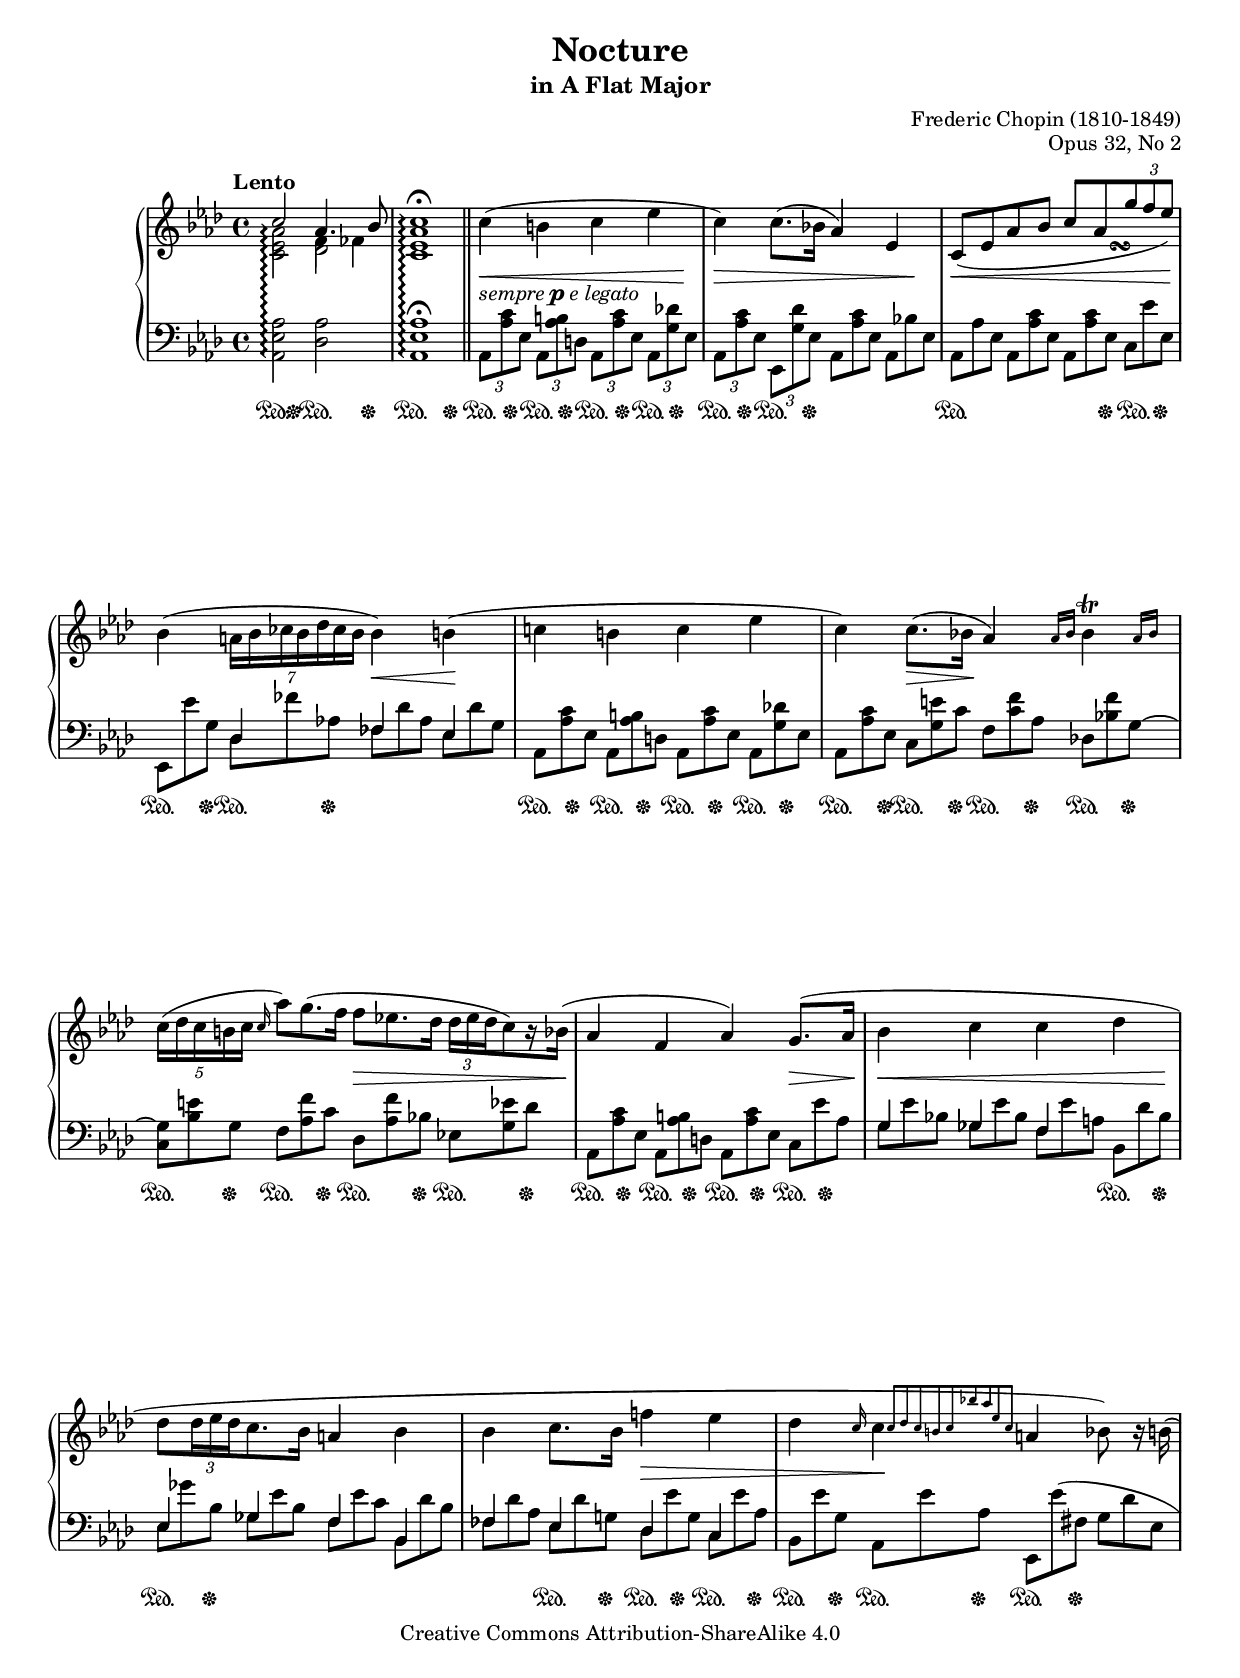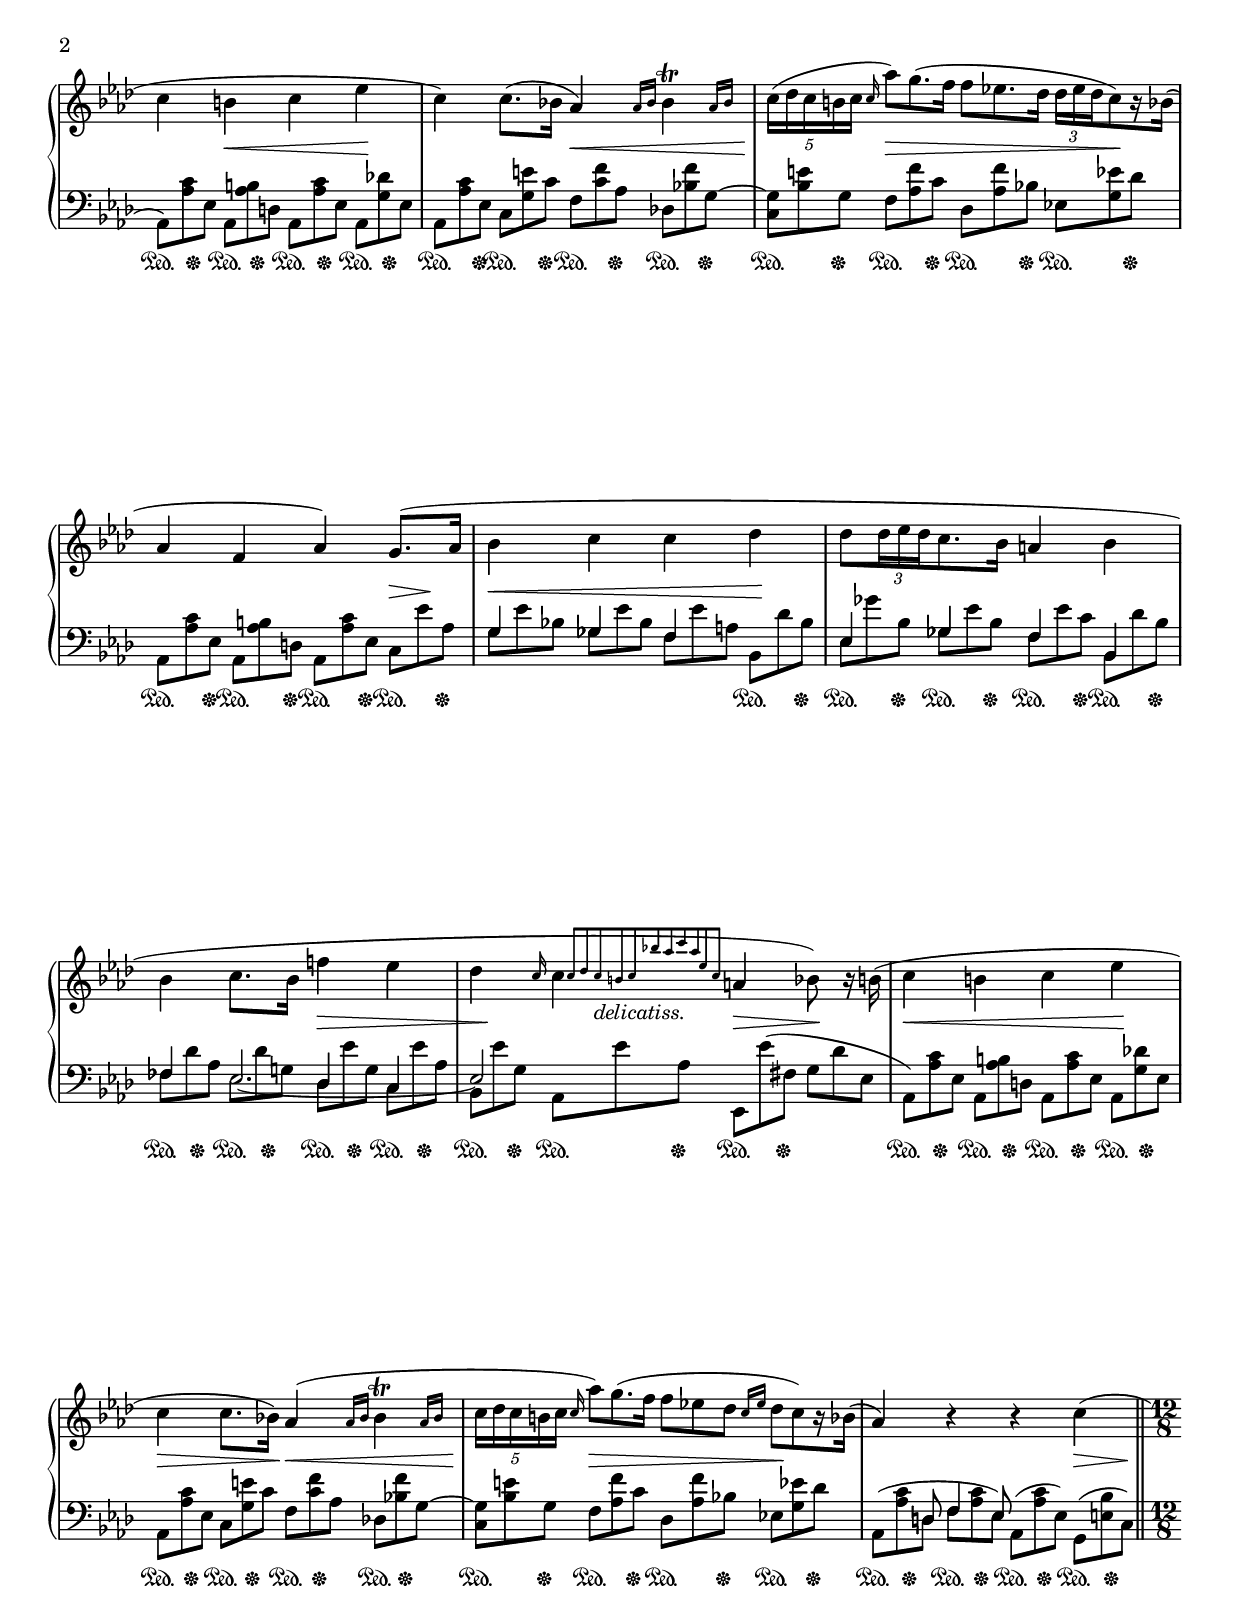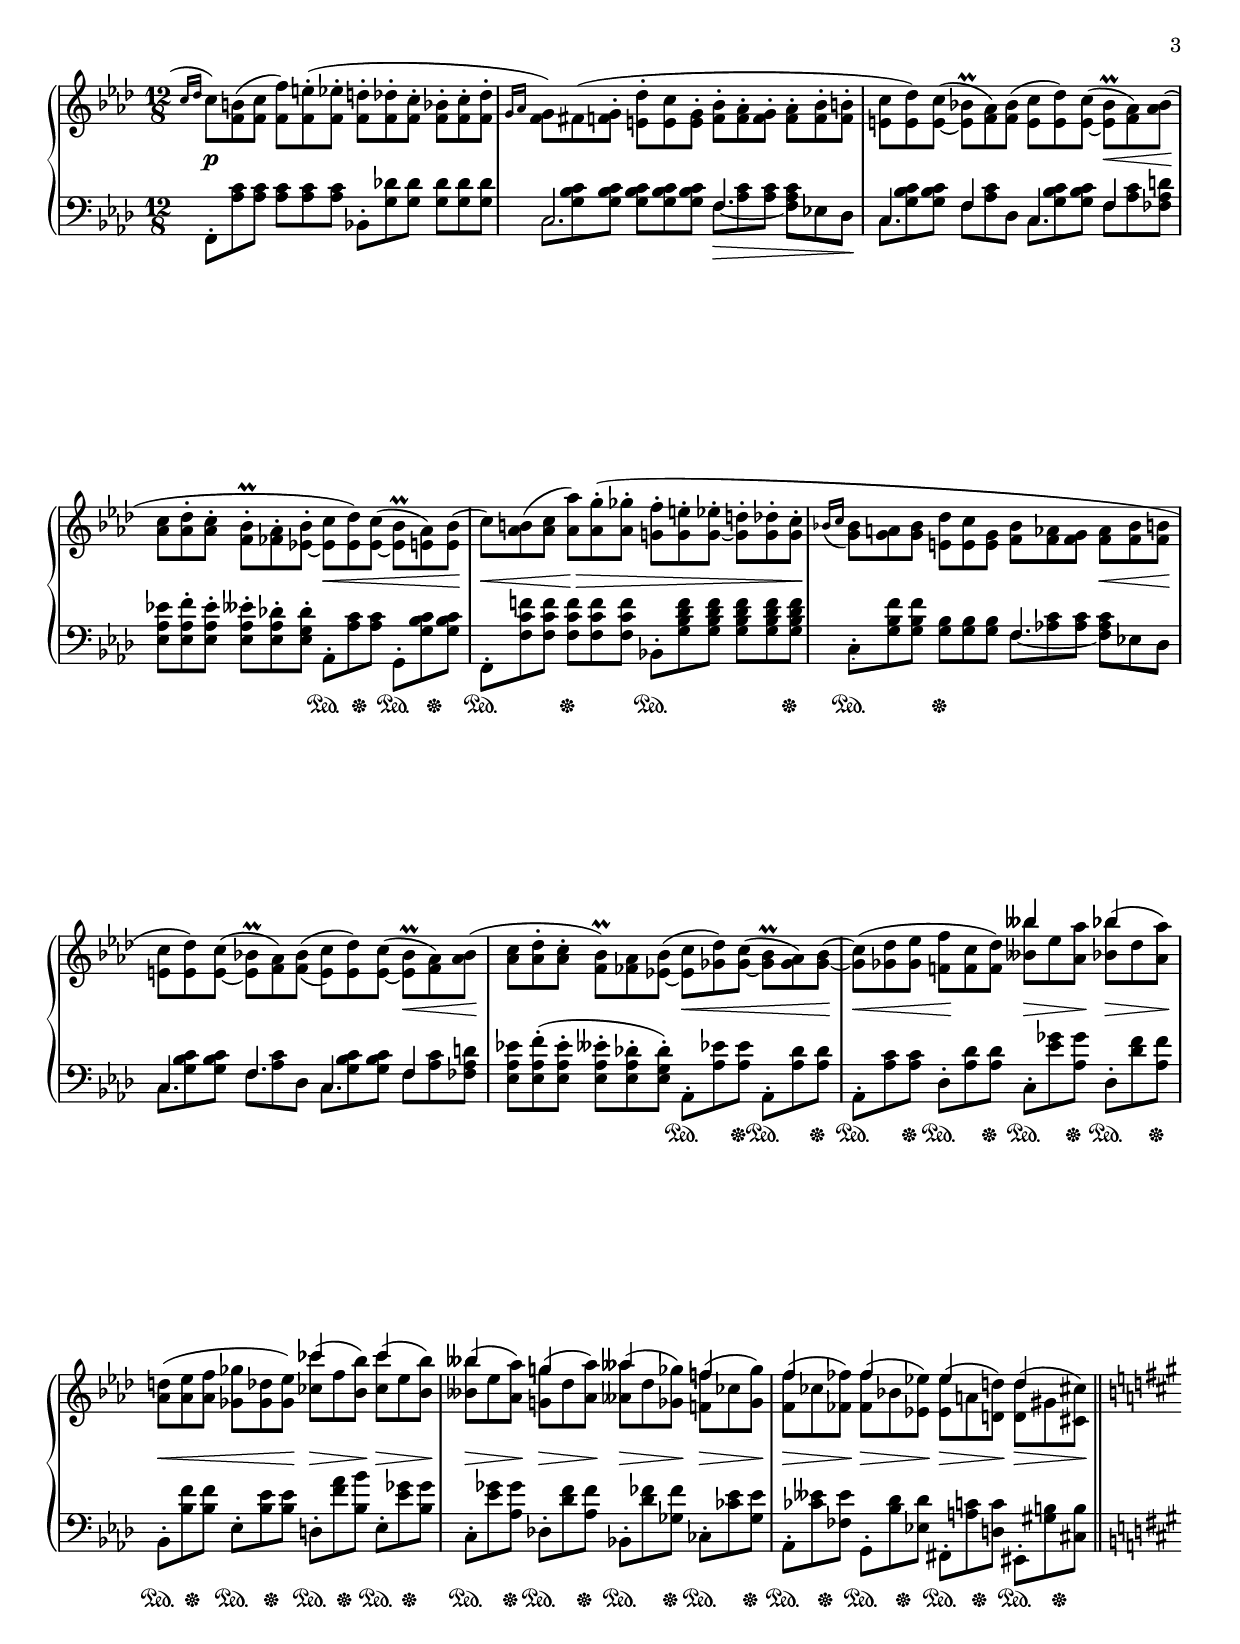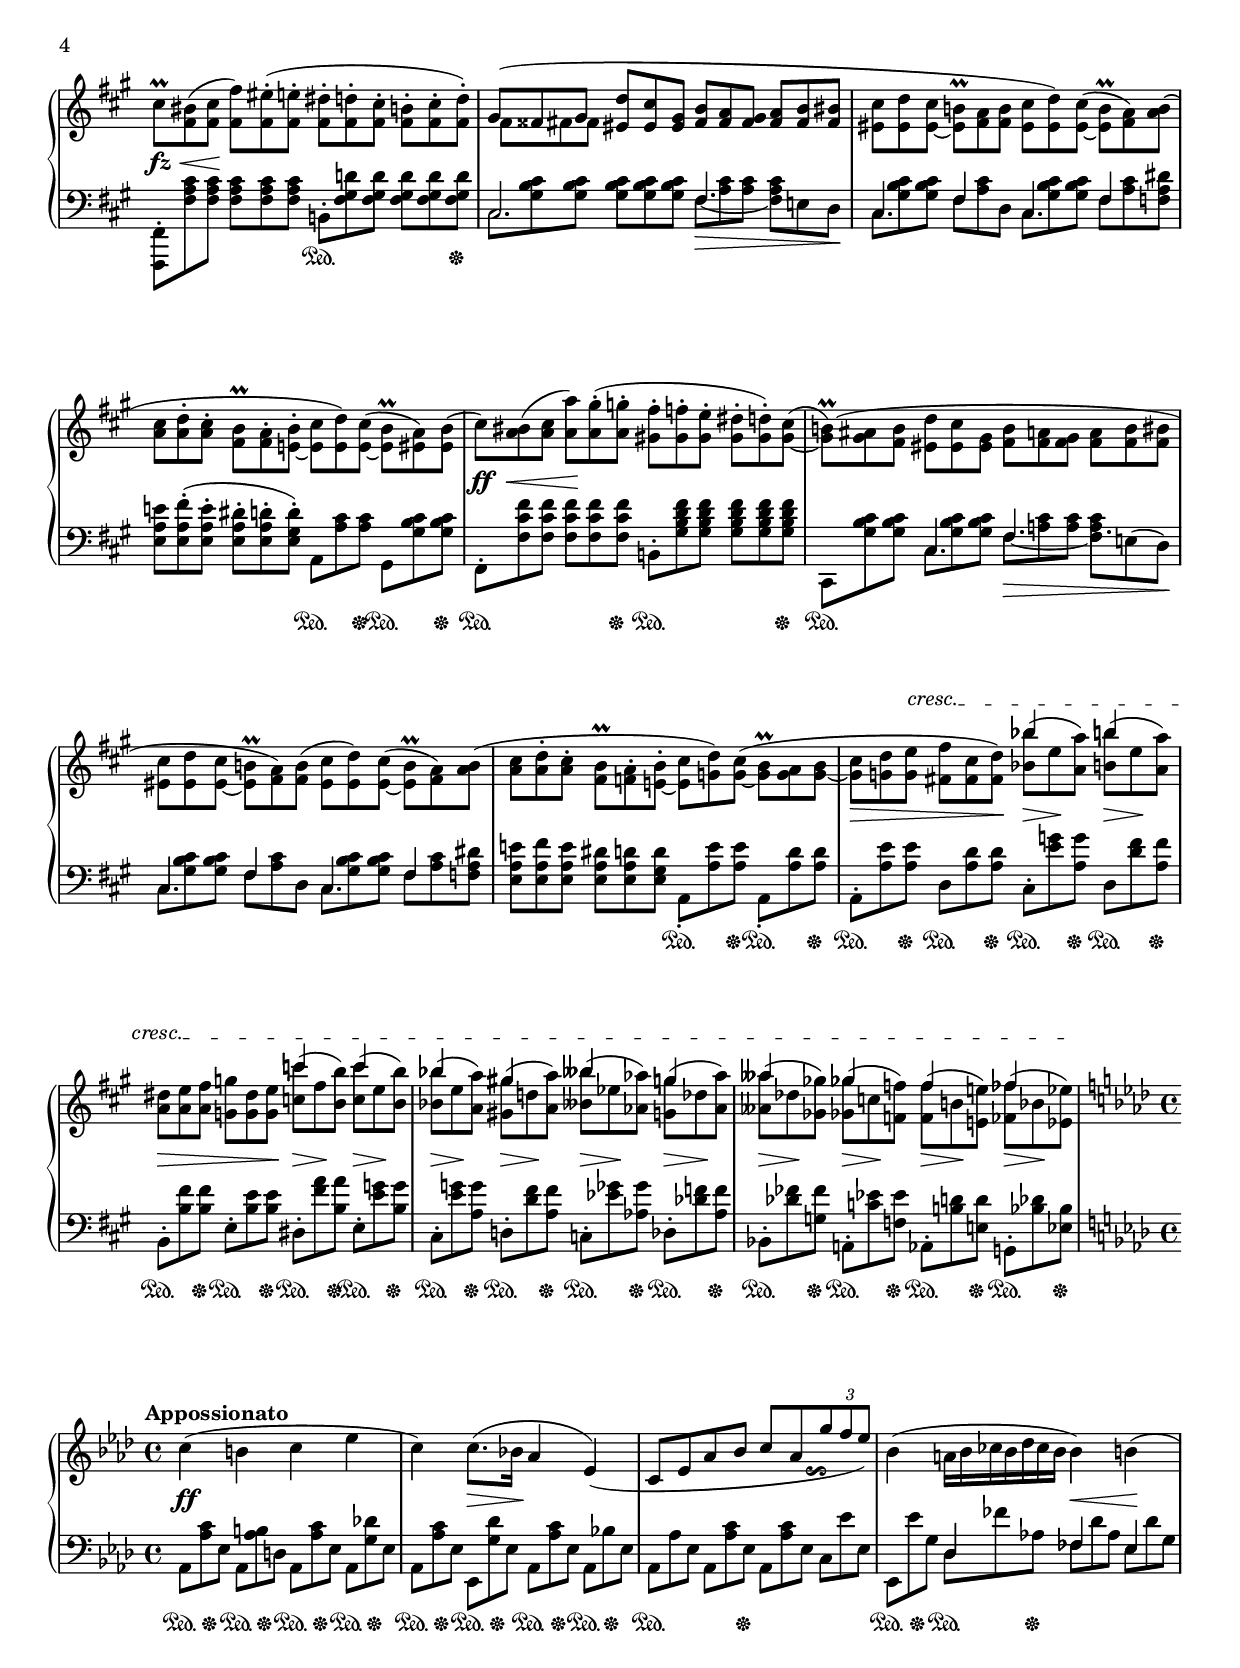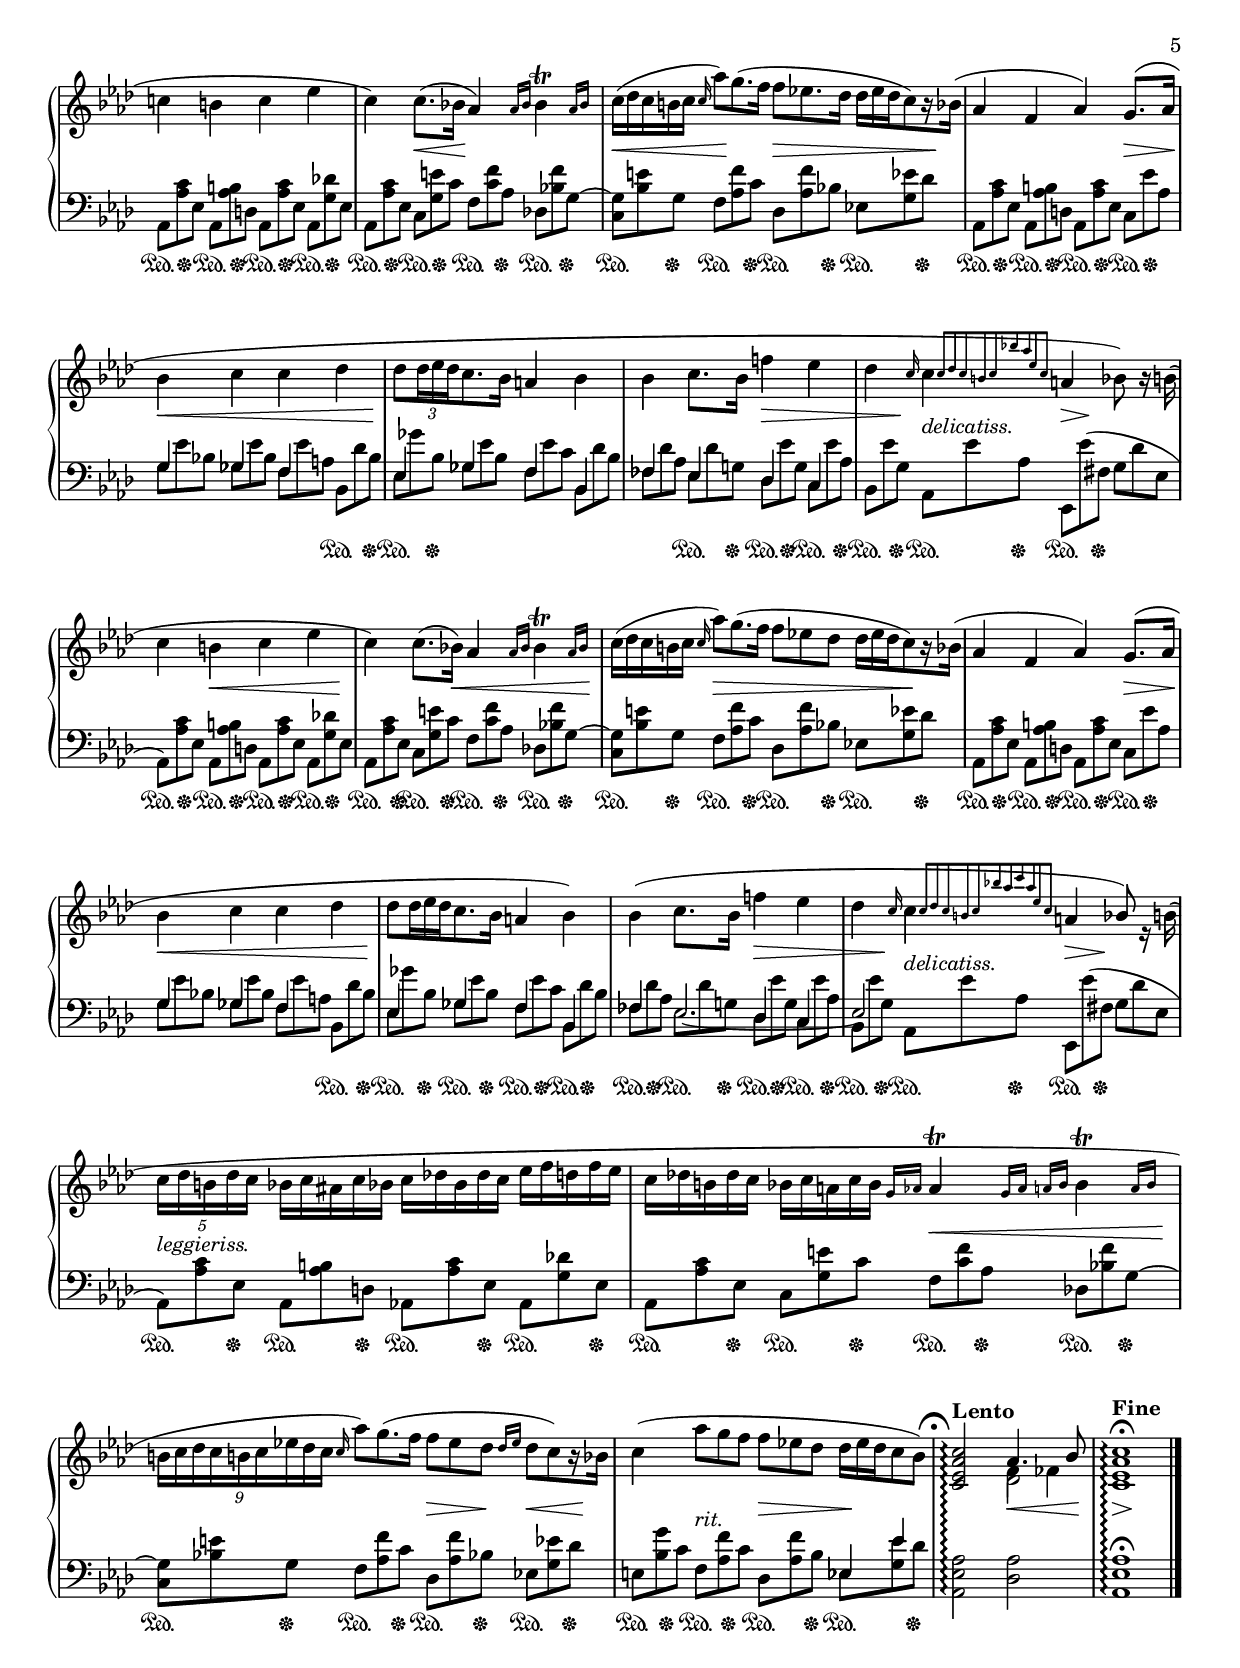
%...+....1....+....2....+....3....+....4....+....5....+....6....+....7....+....

\version "2.20.0"
\language "english"

\header {
  title = "Nocture"
  subtitle = "in A Flat Major"
  composer = "Frederic Chopin (1810-1849)"
  opus = "Opus 32, No 2"
  date = "1837"
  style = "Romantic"
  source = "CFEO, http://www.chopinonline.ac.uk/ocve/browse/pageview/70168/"
  
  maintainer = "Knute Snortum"
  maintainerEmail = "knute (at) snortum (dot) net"
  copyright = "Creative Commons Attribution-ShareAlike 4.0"
  
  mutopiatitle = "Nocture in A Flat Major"
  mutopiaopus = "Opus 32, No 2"
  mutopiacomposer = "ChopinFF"
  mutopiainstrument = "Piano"
}

sd = \sustainOn 
su = \sustainOff

staffUp   = \change Staff = "upper"
staffDown = \change Staff = "lower"

extendArpeggio = \once \override Staff.Arpeggio.positions = #'(-3 . 1)


trillUnderSlur = {
  \once \override Script.avoid-slur = #'inside
  \once \override Script.script-priority = #-100
}

shiftNote = {
  \once \override NoteColumn.force-hshift = #2.4
  \once \override Accidental.X-extent = #'(1 . 0)
  \once \override Accidental.extra-offset = #'(3.3 . 0)
}

moveTurn = 
  \tweak Y-offset -2
  \tweak X-offset 1 
  \etc

slurShapeA = \shape #'(
                        ()
                        ((0 . 0)(0 . 0)(0 . 0.5)(0 . 0))
                      ) \etc
slurShapeB = \shape #'(
                        ()
                        ((0 . 0)(0 . 0)(0 . 1.25)(0 . 0))
                      ) \etc
slurShapeC = \shape #'(
                        ()
                        ((0 . 0)(0 . 0)(0 . 2)(0 . 3))
                      ) \etc
slurShapeD = \shape #'((0 . -0.75)(0 . -0.75)(0 . -0.75)(0 . -0.75)) \etc
slurShapeE = \shape #'((0 . -0.25)(-0.25 . -0.75)(-0.25 . -0.75)(-0.5 . -0.25)) \etc
slurShapeF = \shape #'((0 . 0.5)(0 . 0.75)(0 . 0.75)(-0.25 . 0.5)) \etc
slurShapeG = \shape #'((0 . 0)(0 . 0)(0 . 0)(0 . -.25)) \etc
slurShapeH = \shape #'(
                        ((1 . 0)(0 . 0)(0 . 0)(0 . 0))
                        ()
                      ) \etc
slurShapeI = \shape #'(
                        ()
                        ((0 . 0)(0 . 0)(0 . 1)(0 . 2))
                      ) \etc
slurShapeJ = \shape #'(
                        ((0 . 0)(0 . 0.25)(0 . 0.25)(0 . 0))
                        ((0 . 0)(0 . 0.75)(0 . 0.75)(0 . 0))
                      ) \etc
slurShapeK = \shape #'((0 . 0)(0 . 0.5)(0 . 0.5)(0 . 0)) \etc

slurPositionA = \once \override Slur.positions = #'(2 . 0)
slurPositionB = \once \override Slur.positions = #'(0 . 1)

tieShapeA = \shape #'((0 . 0)(0 . -0.25)(0 . -0.25)(0 . 0.25)) \etc

global = {
  \key af \major
  \time 4/4
  \accidentalStyle piano
  \override Slur.details.accidental-collision = #1000
}

rightHand = \relative {
  \global
  \clef treble
  \tag layout { \tempo "Lento" }
  \tag midi { \tempo 4 = 40 }
  \omit TupletBracket
  
  << 
    { \voiceOne c''2 af4. bf8 } 
    \\ 
    { \voiceTwo \extendArpeggio <c, ef af>2 \arpeggio f4 ff } 
    \\ 
    { \voiceTwo s2 df } 
  >> |
  <c ef af c>1 \arpeggio \fermata |
  \bar "||"
  
  \barNumberCheck 3
  \tag midi { \tempo 4 = 60 }
  c'4( b c ef |
  c4) c8.( bf16 af4) ef |
  c8_( ef af bf \stemUp c[ 
    \tag layout { af8 * 1/2 s16 \moveTurn \turn }
    \tag midi { \tuplet 5/2 { af16 bf af g af } }
    \tuplet 3/2 { g'8 f ef]) } | 
  \stemNeutral bf4( \tuplet 7/4 { a16 bf cf bf df cf bf } bf4) b( |
  c4 b c ef |
  c4) c8.( bf16 af4) \grace { af16 bf } \afterGrace bf4\trill { af16 bf } | 
  \tuplet 5/4 { c16( df c b c } \grace { c16 } \tweak stencil ##f 
    \tuplet 3/2 4 { af'8) g8.( f16 f8 ef8. df16 
    \tuplet 3/2 { df16[ ef df } c8) r16 bf]( } |
  
  \barNumberCheck 10
  af4 f af) \context Voice = "2" { g8.-\slurShapeA ( af16 |
  bf4 c c df |
  df8[ \omit TupletBracket \tuplet 3/2 { df16 ef df } c8. bf16] a4 bf |
  bf4 c8. bf16 f'4 ef } |
  <<
    { 
      \voiceOne s4 \omit TupletNumber \magnifyMusic 0.63 { 
        \tuplet 10/2 { s8 c df c b c bf' af ef c } s2 
      } 
    } \\ { 
      \oneVoice df4 \grace { c16 } c4 a bf8) r16 b^( 
    }
  >> |
  
  \barNumberCheck 15
  \context Voice = "2" { c4 b c ef |
  c4) } c8.( bf16 af4) \grace { af16 bf } \afterGrace bf4\trill { af16 bf } | 
  \tuplet 5/4 { c16( df c b c } \grace { c16 } \tweak stencil ##f 
    \tuplet 3/2 4 { af'8) g8.( f16 f8 ef8. df16
    \tuplet 3/2 { df16[ ef df } c8) r16 bf]-\slurShapeC ( } |
  af4 f af) \context Voice = "2" { g8.-\slurShapeB ( af16 |
  bf4 c c df |
  df8[ \omit TupletBracket \tuplet 3/2 { df16 ef df } c8. bf16] a4 bf |
  bf4 c8. bf16 f'4 ef } |
  <<
    { 
      \voiceOne s4 \omit TupletNumber \magnifyMusic 0.63 { 
        \tuplet 12/2 { s8 c df c b c bf' af c af ef c } s2 
      } 
    } 
    \\ 
    { 
      \oneVoice df4 \grace { c16 } c4 a bf8) r16 b^( 
    }
  >> |
  
  \barNumberCheck 23
  \context Voice = "2" { c4 b c ef |
  c4 c8. bf16) } af4( \grace { af16 bf } \trillUnderSlur 
    \afterGrace bf4\trill { af16 bf } |
  \tuplet 5/4 { c16 df c b c } \grace { c16 } \omit TupletNumber
    \tuplet 3/2 4 { af'8) g8.( f16 f8 ef df 
    \grace { c16 ef } df8[ c) r16 bf]( } |
  af4) r r c( \bar "||" | \break

  \tag layout {
    \barNumberCheck 27
    \time 12/8
  }
  \grace { c16 df } 
  \tag midi { 
    \time 12/8 
    \tempo 4 = 90
  } 
  \stemDown c8) <f, b>( <f c'> <f f'>) <f e'>-.( <f ef'>-. 
    <f d'>-. <f df'>-. <f c'>-. <f bf>-. <f c'>-. <f df'>-. |
  \grace { g16 af } <f g>8) fs( <f g>-. <e df'>-. <e c'> <e g>-.
    <f bf>-. <f af>-. <f g>-. <f af>-. <f bf>-. <f b>-. |
  <e c'>8 <e df'>) <e_~ c'>( <e bf'>\prall <f af>) <f bf>(
    <e c'> <e df'>) <e_~ c'>( <e bf'>\prall <f af>) <af bf>( |
  <af c>8 <af df>-. <af c>-. <f bf>-.\prall <ff af>-. <ef_~ bf'>-.
    <ef c'> <ef df'>) <ef_~ c'>( <ef bf'>\prall <e af>) <e bf'>( |
   c'8) <af b>( <af c> <af af'>) <af g'>-.( <af gf'>-. 
    <g f'>-. <g e'>-. <g~ef'>-. <g d'>-. <g df'>-. <g c>-. |
  \appoggiatura { bf16 c } \stemDown <g bf>8 <g a> <g bf> <e df'> <e c'> <e g>
    <f bf> <f af> <f g> <f af> <f bf> <f b> |
  <e c'>8 <e df'>) <e_~ c'>^( <e bf'>\prall <f af>) <f\=1-\slurShapeD _( bf>(
    <e\=1) c'> <e df'>) <e_~ c'>^( <e bf'>\prall <f af>) <af bf>( |
  <af c>8 <af df>-. <af c>-. <f bf>)\prall <ff af> <ef_~ bf'>(
    <ef c'> <gf df'>) <gf_~ c>( <gf bf>\prall <gf af>) <gf_~ bf> \slurShapeE ( |
  
  \barNumberCheck 35
  \slurPositionA <gf c>8)( <gf df'> <gf ef'> <f f'> <f c'> <f df'>)
    <<
      { bff'4 s8 bf4 s8 }
      \\
      { <bff, bff'>8 ef <af, af'> <bf bf'>^( df <af af'>) }
    >> |
  <af d>8( <af ef'> <af f'> <gf gf'> <gf df'> <gf ef'>)
    <<
      { cf'4 s8 cf4 s8 }
      \\
      { <cf, cf'>8^( f <bf, bf'>) <cf cf'>^( ef <bf bf'>) }
    >> |
  <<
    { bff'4 s8 g4 s8 aff4 s8 f4 s8 }
    \\
    { 
      <bff, bff'>8^( ef <af, af'>) <g g'>^( df' <af af'>) 
      <aff aff'>^( df <gf, gf'>) <f f'>^( cf' <gf gf'>)
    }
  >> |
  <<
    { f'4 s8 ff4 s8 ef4 s8 d4 s8 }
    \\
    { 
      <f, f'>8^( cf' <ff, ff'>) <ff ff'>^( bf <ef, ef'>)
      <ef ef'>^( a <d, d'>) <d d'>^( gs <cs, cs'>)
    }
  >> | \bar "||" \pageBreak
  
  \barNumberCheck 39
  \key fs \minor
  cs'8\prall <fs, bs>( <fs cs'> <fs fs'>) <fs es'>-.( <fs e'>-.
    <fs ds'>-. <fs d'>-. <fs cs'>-. <fs b>-. <fs cs'>-. <fs d'>-.) |
  << { \voiceTwo fs8 \shiftNote fs! fs } \\ { \voiceOne gs8( fss gs } >>
    \context Voice = "2" { <es d'> <es cs'> <es gs> <fs b> <fs a> 
    <fs gs> <fs a> <fs b> <fs bs> |
  \voiceTwo <es cs'>8 <es d'> <es_~ cs'> <es b'>^\prall <fs a> <fs b> 
    <es[ cs'> <es d'>) <es_~ cs']>^( <es b'>^\prall <fs a>) <a b>^( |
  <a cs>8 <a d>^. <a cs>^. <fs b>^\prall <fs a>^. <e_~ b'>^.
    <e cs'> <e d'>) <e_~ cs'>^( <e b'>^\prall <es a>) <es b'>^( |

  \barNumberCheck 43
  cs'8) <a bs>^( <a cs> <a a'>) <a gs'>^.^( <a g'>^. <gs fs'>^. 
    <gs f'>^. <gs e'>^. <gs ds'>^. <gs d'>^.) <gs~ cs>-\slurShapeG ^( |
  <gs b>8) -\slurShapeH ^( ^\prall <gs as> <fs b> <es d'> <es cs'> <es gs>
    <fs b> <fs a> <fs gs> <fs a> <fs b> <fs bs> |
  <es cs'>8 <es d'> <es~ cs'> <es b'>^\prall <fs a>) <fs b>^(
    <es cs'>8 <es d'>) <es~ cs'>^( <es b'>^\prall <fs a>) <a b>^(
  <a cs>8 <a d>^. <a cs>^. <fs b>^\prall <f a>^. <e~ b'>^.
    <e cs'> <g d'>) <g~ cs>^( <g b>^\prall <g a> <g~ b> |
    
  \barNumberCheck 47
  <g cs>8 <g d'> \override TextSpanner.bound-details.left.text = "cresc."
    <g e'>\startTextSpan <fs fs'> <fs cs'> <fs d'>) 
    <<
      { bf'4 s8 b4 s8 }
      \\
      { <bf, bf'>8^( e <a, a'>) <b b'>^( e <a, a'>) }
    >> |
  <a ds>8 <a e'> <a fs'> <g g'> <g ds'> <g e'> 
    <<
      { c'4 s8 c4 s8 }
      \\
      { <c, c'>8^( fs <b, b'>) <c c'>^( e <b b'>) }
    >> |
  <<
    { bf'4 s8 gs4 s8 bff4 s8 g4 s8 }
    \\
    { 
      <bf, bf'>8^( e <a, a'>) <gs gs'>^( d' <a a'>) 
      <bff bff'>^( ef <af, af'>) <g g'>^( df' <af af'>)
    }
  >> |
  <<
    { aff'4 s8 gf4 s8 f4 s8 ff4 s8 }
    \\
    { 
      <aff, aff'>8^( df <gf, gf'>) q^( c <f, f'>)
      q^( b <e, e'>) <ff ff'>^( bf <ef, ef'>) \stopTextSpan
    }
  >> |  } \break % end context
   
  \barNumberCheck 51
  \key af \major
  \time 4/4
  \tag layout { \tempo "Appossionato" }
  \tag midi { \tempo 4 = 60 }
  \oneVoice
  c'4( b c ef |
  c4) \slurPositionB c8.( bf16 af4 ef)_( |
  c8 ef af bf \stemUp c[ 
    \tag layout { af8 * 1/2 s16 \moveTurn \reverseturn }
    \tag midi { \tuplet 5/2 { af16 bf af g af } }
    \undo \omit TupletNumber \tuplet 3/2 { g'8 f ef]) } \stemNeutral | 
  bf4( \omit TupletNumber \tuplet 7/4 { a16 bf cf bf df cf bf } bf4) b( |
  c4 b c ef |
  c4) c8.( bf16 af4) \grace { af16 bf } \afterGrace bf4\trill { af16 bf } |
  \tuplet 5/4 { c16( df c b c } \grace { c16 } \tweak stencil ##f 
    \tuplet 3/2 4 { af'8) g8.( f16 f8 ef8. df16 
    \tuplet 3/2 { df16[ ef df } c8) r16 bf] -\slurShapeI ( } |
  
  \barNumberCheck 58
  af4 f af) \context Voice = "2" { g8. -\slurShapeJ ( af16 |
  bf4 c c df |
  df8[ \omit TupletBracket \tuplet 3/2 { df16 ef df } c8. bf16] a4 bf |
  bf4 c8. bf16 f'4 ef |
  <<
    { 
      \voiceOne s4 \omit TupletNumber \magnifyMusic 0.63 { 
        \tuplet 10/2 { s8 c df c b c bf' af ef c } s2 
      } 
    } 
    \\ 
    { \oneVoice df4 \grace { c16 } c4 a bf8) r16 b^( }
  >> |
  
  \barNumberCheck 63
  c4 b c ef |
  c4) c8.( bf16) af4 \grace { af16 bf } 
    \afterGrace bf4\trill { af16 bf } | } % end context
  \tuplet 5/4 { c16( df c b c } \grace { c16 } \tweak stencil ##f 
    \tuplet 3/2 4 { af'8) g8.( f16 f8 ef df
    \tuplet 3/2 { df16[ ef df } c8) r16 bf]( } |
  af4 f af) \context Voice = "2" { g8.( af16 |
  bf4 c c df |
  df8[ \omit TupletBracket \omit TupletNumber \tuplet 3/2 { df16 ef df } 
    c8. bf16] a4 bf) } |
  \context Voice = "2" { bf4-\slurShapeK ( c8. bf16 f'4 ef } |
  <<
    { 
      \voiceOne s4 \omit TupletNumber \magnifyMusic 0.63 { 
        \tuplet 12/2 { s8 c df c b c bf' af c af ef c } s2 
      } 
    } 
    \\ 
    { 
      \voiceTwo df4 \grace { \stemUp c16 } \stemDown c4 \stemUp a bf8) r16 
        \stemDown b^( 
    }
  >> |
  
  \barNumberCheck 71
  \context Voice = "2" {
  \tuplet 5/4 4 {
    \undo \omit TupletNumber c df b df c \omit TupletNumber bf c as c bf  
      c df bf df c  ef f d f ef |
  c df b df c  bf c a c bf } \oneVoice
    \grace { g16 af } af4\trill \grace { g16[ af] a[ bf] } 
    \afterGrace bf4\trill { a16 bf } |
  \tuplet 9/4 { \undo \omit TupletNumber 
    b16 c df c b c ef df c } \omit TupletNumber \grace { c } \tweak stencil ##f
    \tuplet 3/2 { af'8) g8.( f16 f8 ef df \grace { df16 ef } df8[ c) r16 bf] } } |
  c4( \tuplet 3/2 { af'8 g f f ef df \tuplet 3/2 { df16 ef df } c8 bf) } |
  \bar "|" \mark \markup{ \musicglyph #"scripts.ufermata" }
  
  \barNumberCheck 75
  \tag layout { \tempo "Lento" }
  \tag midi { \tempo 4 = 40 }
  <c, ef af c>2\arpeggio
    << 
      { \voiceOne af'4. bf8 } 
      \\ 
      { \voiceTwo f4 ff } 
      \\ 
      { \voiceTwo df2 } 
    >> |
  \tempo "Fine"
  <c ef af c>1 \arpeggio \fermata |
  \bar "|."
} 

leftHand = \relative {
  \global
  \clef bass
  \override Beam.auto-knee-gap = 4
  
  <af, ef' af>2 \arpeggio <df af'>2 |
  <af ef' af>1 \arpeggio \fermata |
  \bar "||"
  
  \barNumberCheck 3
  \tuplet 3/2 4 { 
    af8^\markup { \italic sempre \dynamic p \italic { e legato } } 
      <af' c> ef af, <af' b> d, af <af' c> ef af, <g' df'> ef |
    af,8 <af' c> ef ef, <g' df'> ef \omit TupletNumber \omit TupletBracket
      af, <af' c> ef af, bf' ef, |
    af,8 af' ef af, <af' c> ef af, <af' c> ef c ef' ef, |
    ef,8 ef'' g, 
      <<
        { df4 s8 ff4 s8 ef4 s8 }
        \\
        { df8 ff' af, ff df' af ef df' g, }
      >> |
    af,8 <af' c> ef af, <af' b> d, af <af' c> ef af, <g' df'> ef |
    af,8 <af' c> ef c <g' e'> c f, <c' f> af df, <bf' f'> g~ |
    <c, g'>8 <bf' e> g f <af f'> c df, <af' f'> bf ef, <g ef'> df' |
    
    \barNumberCheck 10
    af,8 <af' c> ef af, <af' b> d, af <af' c> ef c ef' af, |
    << 
      { g4 s8 gf4 s8 f4 s8 s4. }
      \\
      { g8 ef' bf gf ef' bf f ef' a, bf, df' bf }
    >> |
    <<
      { ef,4 s8 gf4 s8 f4 s8 bf,4 s8 }
      \\
      { ef8 gf' bf, gf ef' bf f ef' c bf, df' bf }
    >> |
    <<
      { ff4 s8 ef4 s8 df4 s8 c4 s8 }
      \\
      { ff8 df' af ef df' g, df ef' g, c, ef' af, }
    >> |
    bf,8 ef' g, af, ef'' af, ef, ef''( fs, g df' ef, |
    
    \barNumberCheck 15
    af,8) <af'c> ef af, <af' b> d, af <af' c> ef af, <g' df'> ef |
    af,8 <af' c> ef c <g' e'> c f, <c' f> af df, <bf' f'> g~ |
    <c, g'>8 <bf' e> g f <af f'> c df, <af' f'> bf ef, <g ef'> df' |
    af,8 <af' c> ef af, <af' b> d, af <af' c> ef c ef' af, |
    << 
      { g4 s8 gf4 s8 f4 s8 s4. }
      \\
      { g8 ef' bf gf ef' bf f ef' a, bf, df' bf }
    >> |
    <<
      { ef,4 s8 gf4 s8 f4 s8 bf,4 s8 }
      \\
      { ef8 gf' bf, gf ef' bf f ef' c bf, df' bf }
    >> |
    <<
      { ff4 s8 s4. df4 s8 c4 s8 }
      \\
      { 
        \mergeDifferentlyHeadedOn \mergeDifferentlyDottedOn 
        ff8 df' af ef df' g, df ef' g, c, ef' af, 
      }
      \\
      { s4. ef2.*3/2-\tieShapeA_~ }
    >> |
    <<
      \context Voice = "3" { ef2*3/2 s2. }
      \\
      { bf8 ef' g, af, ef'' af, ef, ef''^( fs, g df' ef, }
    >> |
    
    \barNumberCheck 23
    \context Voice = "2" { af,8) <af' c> ef } 
      af, <af' b> d, af <af' c> ef af, <g' df'> ef |
    af,8 <af' c> ef c <g' e'> c f, <c' f> af df, <bf' f'> g~ |
    <c, g'>8 <bf' e> g f <af f'> c df, <af' f'> bf ef, <g ef'> df' |
    <<
      { s4 d,8 f4 ef8 s2. }
      \\
      { af,8^( <af' c> d, f <af c> ef) af,^( <af' c> ef) g,^( <e' bf'> c) }
    >> | \break
  } % end of tuplet
  
  \tag layout {
    \barNumberCheck 27
    \time 12/8
    \grace { s8 }
  }
  \tag midi { \time 12/8 } f,8-. <af' c> q q q q bf,-. <g' df'> q q q q |
  <<
    { 
      \mergeDifferentlyDottedOn \mergeDifferentlyHeadedOn 
      c,2. f4._~ \stemDown f8 ef df 
    }
    \\
    { c8 <g' bf c> q q q q f\> <af c> q q ef df\! }
  >> |
  <<
    { \mergeDifferentlyDottedOn c4. f4 s8 c4. f4 s8 }
    \\
    { c8 <g' bf c> q f <af c> df, c <g' bf c> q f <af c> <ff af d> }
  >> |
  <ef af ef'>8 <ef af f'>-. <ef af ef'>-. <ef af eff'>-. <ef af df>-. 
    <ef g df'>-. af,-. <af'c> q g,-. <g' bf c> q |
  f,8-. <f' c' f> q q q q bf,-. <g' bf df f> q q q q |
  \appoggiatura { s8 } c,8-. <g' bf f'> q <g bf> q q 
    <<
      { \mergeDifferentlyDottedOn f4._~ \stemDown f8 ef df }
      \\
      { f8 <af c> q q ef df }
    >> |
  <<
    { \mergeDifferentlyDottedOn c4. f c f4 s8 }
    \\
    { c8 <g' bf c> q f <af c> df, c <g' bf c> q f <af c> <ff af d> }
  >> 
  <ef af ef'>8 <ef af f'>-.( <ef af ef'>-. <ef af eff'>-. <ef af df>-. 
    <ef g df'>-.) af,-. <af' ef'> q af,-. <af' df> q |
    
  \barNumberCheck 35
  af,8-. <af' c> q df,-. <af' df> q c,-. <ef' gf> <af, gf'> 
    df,-. <df' f> <af f'> |
  bf,8-. <bf' f'> q ef,-. <bf' ef> q d,-. <f' af> <bf, bf'>
    ef,-. <ef' gf> <bf gf'> |
  c,8-. <ef' gf> <af, gf'> df,-. <df' f> <af f'> bf,-. <df' ff> <gf, ff'>
    cf,-. <cf' ef> <gf ef'> |
  af,8-. <cf' eff> <ff, eff'> g,-. <bf' df> <ef, df'> fs,-. <a' c> <d, c'>
    \stemDown es,-. <gs' b> <cs, b'> | \bar "||" \pageBreak
   
  \barNumberCheck 39
  \key fs \minor
  <fs,, fs'>8-. <fs'' a cs> q q q q b,-. <fs' gs d'> q q q q |
  <<
    { \mergeDifferentlyHeadedOn cs2. fs4.-\slurShapeF _(\> s8) s s\! }
    \\
    { cs8 <gs' b cs> q q q q fs <a cs> q <fs a cs> e d }
  >> |
  <<
    { cs4. fs4 s8 cs4. fs4 s8 }
    \\
    { cs8 <gs' b cs> q fs <a cs> d, cs <gs' b cs> q fs <a cs> <f a ds> }
  >> |
  <e a e'>8 <e a fs'>-.( <e a e'>-. <e a ds>-. <e a d>-. <e gs d'>-.)
    a, <a' cs> q gs, <gs' b cs> q |
    
  \barNumberCheck 43
  fs,8-. <fs' cs' fs> q q q q b,-. <gs' b d fs> q q q q |
  cs,,8 <gs'' b cs> q 
    << 
      { cs,4. fs4._~ \stemDown fs4. } 
      \\ 
      { cs8 <gs' b cs> q fs\> <a cs> q <fs a cs> e^( d)\! } 
    >> |
  <<
    { cs4. fs4 s8 cs4. fs4 s8 }
    \\
    { cs8 <gs' b cs> q fs <a cs> d, cs <gs' b cs> q fs <a cs> <f a ds>  }
  >> |
  <e a e'>8 <e a fs'> <e a e'> <e a ds> <e a d> <e gs d'>
    a,_. <a' e'> q a,_. <a' d> q |
  a,8^. <a' e'> q d, <a' d> q cs,^. <e' g> <a, g'> d, <d' fs> <a fs'> |
  b,8^. <b' fs'> q e,^. <b' e> q ds,^. <fs' a> <b, a'> e,^. <e' g> <b g'> |
  cs,8^. <e' g> <a, g'> d,^. <d' fs> <a fs'> 
    c,^. <ef' gf> <af, gf'> df,^. <df' f> <af f'> |
  bf,8^. <df' ff> <g, ff'> a,^. <c' ef> <f, ef'> 
    af,^. <b' d> <e, d'> g,^. <bf' df> <ef, bf'> | \break
  
  \barNumberCheck 51
  \key af \major
  \time 4/4
  \tuplet 3/2 4 { 
    af,8 <af' c> ef af, <af' b> d, af <af' c> ef af, <g' df'> ef |
    af,8 <af' c> ef ef, <g' df'> ef af, <af' c> ef af, bf' ef, |
    af,8 af' ef af, <af' c> ef af, <af' c> ef c ef' ef, |
    ef,8 ef'' g, 
      <<
        { df4 s8 ff4 s8 ef4 s8 }
        \\
        { df8 ff' af, ff df' af ef df' g, }
      >> |
    af,8 <af' c> ef af, <af' b> d, af <af' c> ef af, <g' df'> ef |
    af,8 <af' c> ef c <g' e'> c f, <c' f> af df, <bf' f'> g~ |
    <c, g'>8 <bf' e> g f <af f'> c df, <af' f'> bf ef, <g ef'> df' |
    
    \barNumberCheck 58
    af,8 <af' c> ef af, <af' b> d, af <af' c> ef c ef' af, |
    << 
      { g4 s8 gf4 s8 f4 s8 s4. }
      \\
      { g8 ef' bf gf ef' bf f ef' a, bf, df' bf }
    >> |
    <<
      { ef,4 s8 gf4 s8 f4 s8 bf,4 s8 }
      \\
      { ef8 gf' bf, gf ef' bf f ef' c bf, df' bf }
    >> |
    <<
      { ff4 s8 ef4 s8 df4 s8 c4 s8 }
      \\
      { ff8 df' af ef df' g, df ef' g, c, ef' af, }
    >> |
    bf,8 ef' g, af, ef'' af, ef, ef''( fs, g df' ef, |
    
    \barNumberCheck 63
    af,8) <af' c> ef af, <af' b> d, af <af' c> ef af, <g' df'> ef |
    af,8 <af' c> ef c <g' e'> c f, <c' f> af df, <bf' f'> g~ |
    <c, g'>8 <bf' e> g f <af f'> c df, <af' f'> bf ef, <g ef'> df' |
    af,8 <af' c> ef af, <af' b> d, af <af' c> ef c ef' af, |
    << 
      { g4 s8 gf4 s8 f4 s8 s4. }
      \\
      { g8 ef' bf gf ef' bf f ef' a, bf, df' bf }
    >> |
    <<
      { ef,4 s8 gf4 s8 f4 s8 bf,4 s8 }
      \\
      { ef8 gf' bf, gf ef' bf f ef' c bf, df' bf }
    >> |
    <<
      { ff4 s8 s4. df4 s8 c4 s8 }
      \\
      { 
        \mergeDifferentlyHeadedOn \mergeDifferentlyDottedOn 
          ff8 df' af ef df' g, df ef' g, c, ef' af, 
      }
      \\
      { s4. ef2.*3/2_~ }
    >> |
    <<
      \context Voice = "3" { ef2*3/2 s2. }
      \\
      { bf8 ef' g, af, ef'' af, ef, ef''^( fs, g df' ef, }
    >> |
    
    \barNumberCheck 71
    \context Voice = "2" { af,8) <af' c> ef } 
      af, <af' b> d, af <af' c> ef af, <g' df'> ef |
    af,8 <af' c> ef c <g' e'> c f, <c' f> af df, <bf' f'> g~ |
    <c, g'>8 <bf' e> g f <af f'> c df, <af' f'> bf ef, <g ef'> df' |
    e,8 <bf' g'> c f, <af f'> c df, <af' f'> bf
      << { ef,4 * 1/2 ef'4 } \\ { ef,8 <g ef'> df' } >> |
    \bar "|" \mark \markup{ \musicglyph #"scripts.ufermata" }
  } % end tuplet
      
  \barNumberCheck 75
  <af, ef' af>2\arpeggio <df af'>2 |
  <af ef' af>1\arpeggio \fermata |
  \bar "|."
  
}

pedal = {
  s4\sd s\su s4.\sd s8\su |
  s2.\sd s4\su |
  
  \barNumberCheck 3
  \tuplet 3/2 4 {
    s8.\sd s\su s\sd s\su s\sd s\su s\sd s\su |
    s8.\sd s\su s4\sd s8\su \tag layout { s2. } 
      \tag midi { s4\sd s8\su s4\sd s8\su } |
    s2.\sd s4 s8.\su s\sd s8\su |
    s4\sd s8\su s4\sd s8\su \tag layout { s2. } 
      \tag midi { s4\sd s8\su s4\sd s8\su } |
    s8.\sd s\su s\sd s\su s\sd s\su s\sd s\su |
    \repeat unfold 2 { s4\sd s8\su s4\sd s8\su s4\sd s8\su s4\sd s8\su } |
    
    \barNumberCheck 10
    s8.\sd s\su s\sd s\su s\sd s\su s\sd s\su |
    s2. s4. s4\sd s8\su |
    s4\sd s8\su s4. s2. |
    s4. s4\sd s8\su s8.\sd s\su s4\sd s8\su |
    s4\sd s8\su s4\sd s8\su \tag layout { s4\sd s8\su } \tag midi { s4. } s4. |
    
    \barNumberCheck 15
    s8.\sd s\su s\sd s\su s\sd s\su s\sd s\su |
    \repeat unfold 3 { s4\sd s8\su s4\sd s8\su s4\sd s8\su s4\sd s8\su } |
    s2. s4. s4\sd s8\su |
    s4\sd s8\su s4\sd s8\su s4\sd s8\su s4\sd s8\su |
    s8.\sd s\su s\sd s\su s\sd s\su s\sd s\su |
    s4\sd s8\su s4\sd s8\su s4\sd s8\su s4. |
    
    \barNumberCheck 23
    \repeat unfold 2 { s8.\sd s\su s\sd s\su s\sd s\su s\sd s\su | } |
    s4\sd s8\su s4\sd s8\su s4\sd s8\su s4\sd s8\su | 
    s8.\sd s\su s\sd s\su s\sd s\su s\sd s\su |
  } % end tuplet
  
  \tag layout {
    \barNumberCheck 27
    \time 12/8
  }
  \grace { s8 } \tag midi { \time 12/8 } s1. |
  s1. * 2 |
  s2. s8.\sd s\su s\sd s\su |
  s4.\sd <>\su s s\sd s4 s8\su |
  s4.\sd <>\su s4. s2. |
  s1. |
  s2. s4\sd s8\su s4\sd s8\su |
  
  \barNumberCheck 35
  s4\sd s8\su s4\sd s8\su s4\sd s8\su s4\sd s8\su |
  s8.\sd s\su s\sd s\su s\sd s\su s\sd s\su |
  s4\sd s8\su s4\sd s8\su s4\sd s8\su s4\sd s8\su |
  s8.\sd s\su s\sd s\su s\sd s\su s\sd s\su |
  
  \barNumberCheck 39
  s2. s4.\sd s8 s s\su |
  s1. * 2 |
  s2. s4\sd s8\su s4\sd s8\su |
  
  \barNumberCheck 43
  s4.\sd s4 s8\su s4.\sd s4 s8\su |
  s4\sd \tag midi { s8\su } \tag layout { s8 } s4. s2. |
  s1. |
  s2. s4\sd s8\su s4\sd s8\su |
  \repeat unfold 4 { s4\sd s8\su s4\sd s8\su s4\sd s8\su s4\sd s8\su } |
  
  \barNumberCheck 51
  \time 4/4
  \tuplet 3/2 4 {
    \repeat unfold 2 { s8.\sd s\su s\sd s\su s\sd s\su s\sd s\su } |
    s4.\sd s4 s8\su s2. | 
    s8.\sd s\su s4\sd s8\su s2. |
    s8.\sd s\su s\sd s\su s\sd s\su s\sd s\su |
    s8.\sd s\su s\sd s\su s4\sd s8\su s4\sd s8\su |
    s4\sd s8\su s4\sd s8\su s4\sd s8\su s4\sd s8\su |
    
    \barNumberCheck 58
    s8.\sd s\su s\sd s\su s\sd s\su s\sd s\su |
    s2. s4. s4\sd s8\su |
    s4\sd s8\su s4. s2. |
    s4. s4\sd s8\su s8.\sd s\su s4\sd s8\su |
    s4\sd s8\su s4\sd s8\su s4\sd s8\su s4. |
    
    \barNumberCheck 63
    s8.\sd s\su s\sd s\su s\sd s\su s\sd s\su |
    s4\sd s8\su s4\sd s8\su s4\sd s8\su s4\sd s8\su |
    s4\sd s8\su s4\sd s8\su s4\sd s8\su s4\sd s8\su |
    s8.\sd s\su s\sd s\su s\sd s\su s\sd s\su |
    s2. s4. s4\sd s8\su |
    s4\sd s8\su s4\sd s8\su s8.\sd s\su s\sd s\su |
    s8.\sd s\su s4\sd s8\su s8.\sd s\su s4\sd s8\su |
    s4\sd s8\su s4\sd s8\su s4\sd s8\su s4. |
    
    \barNumberCheck 71
    \repeat unfold 3 { s4\sd s8\su s4\sd s8\su s4\sd s8\su s4\sd s8\su } |
    s8.\sd s\su s\sd s\su s4\sd s8\su s4\sd s8\su |
    
    \barNumberCheck 75
  } % end tuplet
}

dynamics = {
  s1 * 2 |
  
  \barNumberCheck 3
  \tag midi { s2.\p } \tag layout { s2.\< } s8 s\! |
  s2.\> s8 s\! |
  s1\< <>\! |
  s2 s4\< s\! | 
  s1 |
  s4 s8.\> s16\! s2 |
  s2 s\> <>\! |
  
  \barNumberCheck 10
  s2. s8.\> s16\! |
  s2.\< s8. s16\! |
  s1 |
  s2 s2\> |
  s4 s\! s2 |
  
  \barNumberCheck 15
  s4 s2\< s4\! |
  s2 s2\< <>\! |
  s4 s2\> s8 s\! |
  s2. s8\> s8\! |
  s4\< s2 s4\! |
  s1 |
  s2 s2\> |
  s16 s8.\! s16 s8.^\markup { \italic delicatiss. } s4\> s8\! s |
  
  \barNumberCheck 23
  s4\< s2 s4\! |
  s4\> s8. s16\! s2\< <>\! | 
  s4 s2\> s4\! | 
  s2. s4\> <>\! |
  
  \tag layout {
    \barNumberCheck 27 
    \time 12/8
  }
  \grace { s8 } \tag midi { \time 12/8 } s1.\p |
  s1. |
  s2. s4. s4\< s8\! |
  s2. s4.\< s4 s8\! |
  s8\< s4 s2.\> s4 s8\! |
  s2. s4. s4\< s8\! |
  s2. s4. s4\< s8\! |
  s2. s4.\< s4 s8\! |
  
  \barNumberCheck 35
  s4.\< s8\! s4 s4\> s8\! s4\> s8\! |
  s4.\< s4 s8\! s4\> s8\! s4\> s8\! |
  s4\> s8\! s4\> s8\! s4\> s8\! s4\> s8\! |
  s4\> s8\! s4\> s8\! s4\> s8\! s4\> s8\! |
  
  \barNumberCheck 39
  s8\fz\< s s\! s4. s2. |
  s1. * 3 |
  
  \barNumberCheck 43
  s8\ff s\< s s4.\! s2. |
  s1. * 3 |
  s4.\> s4 s8\! s8\> s\! s s\> s\! s |
  s4.\> s4 s8\! s8\> s\! s s\> s\! s |
  s8\> s\! s s\> s\! s s8\> s\! s s\> s\! s |
  s8\> s\! s s\> s\! s s8\> s\! s s\> s\! s |
  
  \barNumberCheck 51
  \time 4/4
  s1\ff |
  s4 s8.\> s16\! s2 |
  s1 |
  s2 s4\< s8\! s8 |
  s1 |
  s4 s8.\< s16\! s2 |
  s4\< s8\! s s4.\> s16 s16\! |
  
  \barNumberCheck 58
  s2 s4 s8.\> s16\! |
  s2\< s4 s8. s16\! |
  s1 |
  s2 s4\> s |
  s8. s16\! s4-\markup { \italic delicatiss. } s8\> s\! s4 |
  
  \barNumberCheck 63
  s4 s2\< s8 s\! |
  s4 s8. s16\< s4 s8. s16\! |
  s4 s\> s s8 s16\! s |
  s2. s8.\> s16\! |
  s2.\< s8. s16\! |
  s1 |
  s2 s2\> |
  s8. s16\! s4\!-\markup { \italic delicatiss. } s8.\> s16\! s4 |
  
  \barNumberCheck 71
  s1-\markup { \italic leggieriss. } |
  s2 s4\< s8. s16\! |
  s2 s8.\> s16\! s8.\< s16\! |
  s4 s-\markup { \italic rit. } s\> s\! |
  
  \barNumberCheck 75
  s2 s4.\< s8\! |
  s4\> s\! s2 |
}

#(set-global-staff-size 18) % default 20

% ly:expect-warning only works to supress once.  This function allows
% you to specify the number of times a warning appears.
#(define ly:expect-warning-times (lambda args
   (for-each (lambda _ (apply ly:expect-warning (cdr args)))
             (iota (car args)))))

#(ly:expect-warning-times 69 "omitting tuplet bracket")
#(ly:expect-warning-times 3 "stealing the entirety")

\paper {
  ragged-right = ##f % set to false after editing 
  ragged-last-bottom = ##f % set to false after editing 

  markup-system-spacing = 
    #'((basic-distance . 2)
       (padding . 1)) % defaults: 1, 0.5
    
  system-system-spacing =
    #'((basic-distance . 12) 
       (minimum-distance . 8)
       (padding . 3)
       (stretchability . 60)) % defaults: 12, 8, 1, 60
      
  last-bottom-spacing = 
    #'((basic-distance . 2)
       (minimum-distance . 1)
       (padding . 2)
       (stretchability . 30)) % defaults 1, 0, 1, 30
    
  %#(set-paper-size "letter") % for testing only
  
  % These settings are scaled to paper-size
  top-margin = 12\mm % default 5
  bottom-margin = 12\mm % default 6
  left-margin = 10\mm % default 10
  right-margin = 10\mm % default 10
}

% Typeset only
\score {
  \keepWithTag layout
  \new PianoStaff <<
    \set PianoStaff.connectArpeggios = ##t
    \new Staff = "upper" \rightHand
    \new Dynamics = "dynamics" \dynamics
    \new Staff = "lower" \leftHand
    \new Dynamics = "pedal" \pedal 
  >>
  \layout {
    \context {
      \Score
      \omit BarNumber % Uncomment after editing
    }
  }
}

\include "articulate.ly"

% Midi only
\score {
  \keepWithTag midi
  \articulate {
    <<
      \new Staff = "upper" << \rightHand \pedal \dynamics >>
      \new Staff = "lower" << \leftHand \pedal \dynamics >>
    >>
  }
  \midi {
    \tempo 4 = 44
    \context {
      \Staff
      \consists "Dynamic_performer"
    }
    \context {
     \Voice
     \remove "Dynamic_performer"
    }    
  }
}
